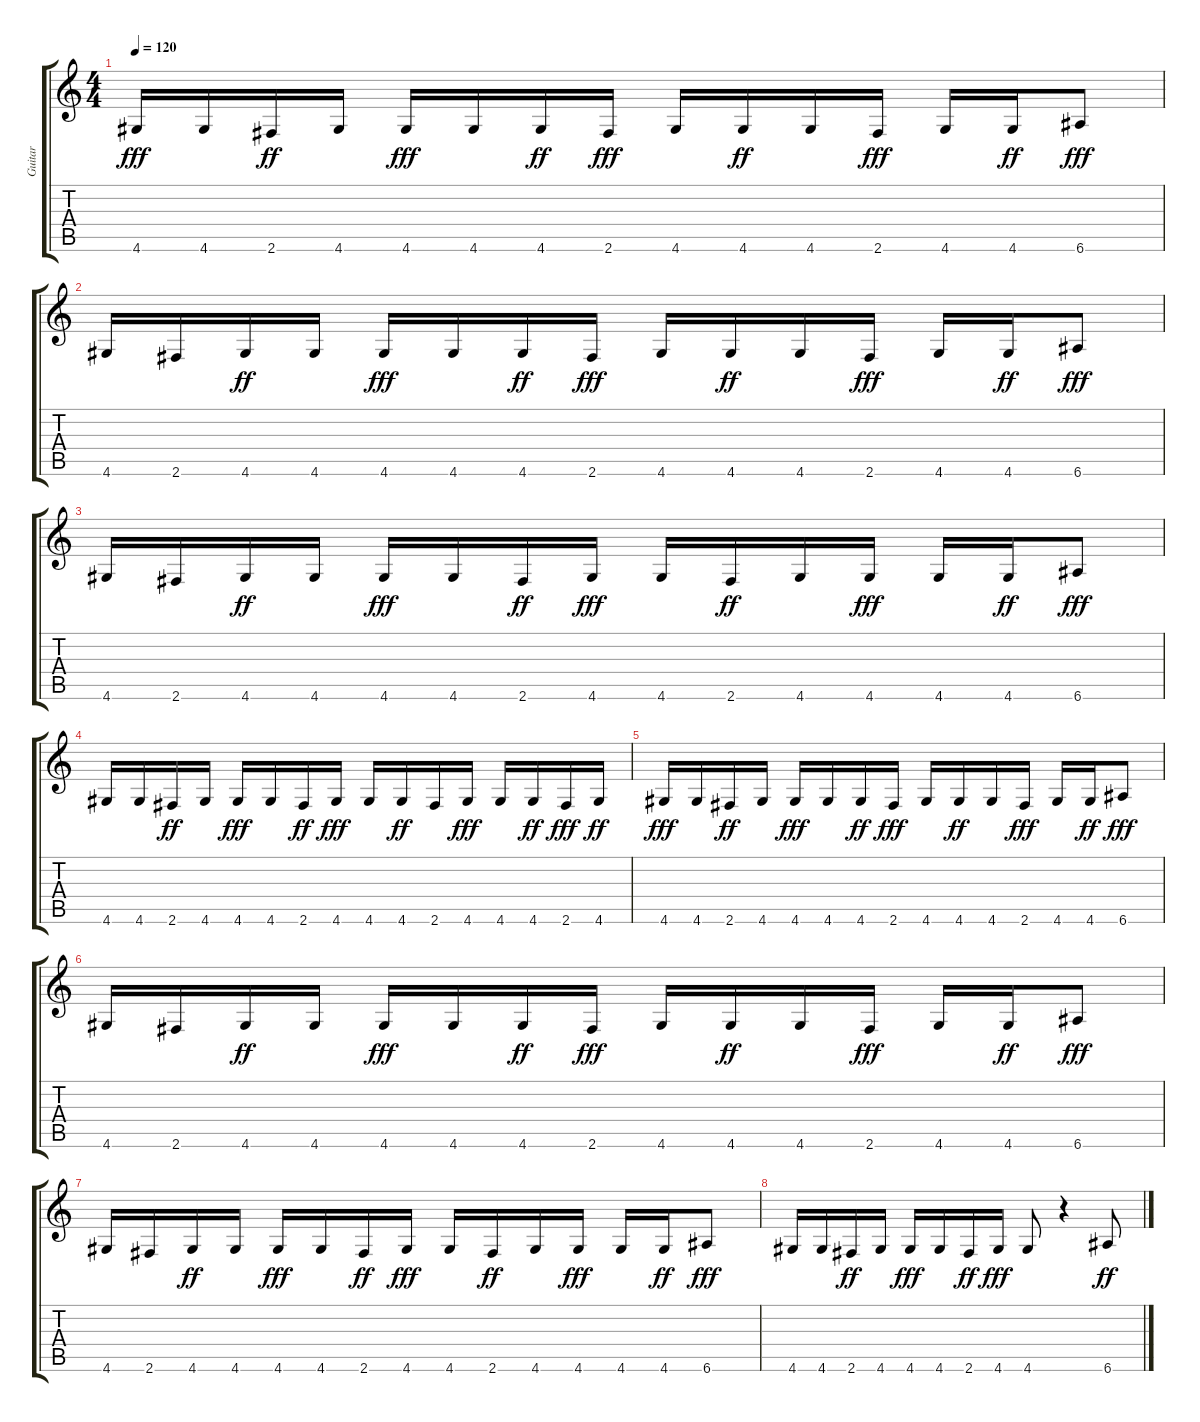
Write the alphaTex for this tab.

\track ("Guitar" "Guitar") {instrument acousticguitarnylon}
\staff {score tabs}
\tuning (E4 B3 G3 D3 A2 E2) {hide}
\ts (4 4)
\tempo 120
\clef g2
\ks c
4.6.16{dy fff} 4.6.16 2.6.16{dy ff} 4.6.16 4.6.16{dy fff} 4.6.16 4.6.16{dy ff} 2.6.16{dy fff} 4.6.16 4.6.16{dy ff} 4.6.16 2.6.16{dy fff} 4.6.16 4.6.16{dy ff} 6.6.8{dy fff} |
4.6.16 2.6.16 4.6.16{dy ff} 4.6.16 4.6.16{dy fff} 4.6.16 4.6.16{dy ff} 2.6.16{dy fff} 4.6.16 4.6.16{dy ff} 4.6.16 2.6.16{dy fff} 4.6.16 4.6.16{dy ff} 6.6.8{dy fff} |
4.6.16 2.6.16 4.6.16{dy ff} 4.6.16 4.6.16{dy fff} 4.6.16 2.6.16{dy ff} 4.6.16{dy fff} 4.6.16 2.6.16{dy ff} 4.6.16 4.6.16{dy fff} 4.6.16 4.6.16{dy ff} 6.6.8{dy fff} |
4.6.16 4.6.16 2.6.16{dy ff} 4.6.16 4.6.16{dy fff} 4.6.16 2.6.16{dy ff} 4.6.16{dy fff} 4.6.16 4.6.16{dy ff} 2.6.16 4.6.16{dy fff} 4.6.16 4.6.16{dy ff} 2.6.16{dy fff} 4.6.16{dy ff} |
4.6.16{dy fff} 4.6.16 2.6.16{dy ff} 4.6.16 4.6.16{dy fff} 4.6.16 4.6.16{dy ff} 2.6.16{dy fff} 4.6.16 4.6.16{dy ff} 4.6.16 2.6.16{dy fff} 4.6.16 4.6.16{dy ff} 6.6.8{dy fff} |
4.6.16 2.6.16 4.6.16{dy ff} 4.6.16 4.6.16{dy fff} 4.6.16 4.6.16{dy ff} 2.6.16{dy fff} 4.6.16 4.6.16{dy ff} 4.6.16 2.6.16{dy fff} 4.6.16 4.6.16{dy ff} 6.6.8{dy fff} |
4.6.16 2.6.16 4.6.16{dy ff} 4.6.16 4.6.16{dy fff} 4.6.16 2.6.16{dy ff} 4.6.16{dy fff} 4.6.16 2.6.16{dy ff} 4.6.16 4.6.16{dy fff} 4.6.16 4.6.16{dy ff} 6.6.8{dy fff} |
4.6.16 4.6.16 2.6.16{dy ff} 4.6.16 4.6.16{dy fff} 4.6.16 2.6.16{dy ff} 4.6.16{dy fff} 4.6.8 r.4 6.6.8{dy ff}
